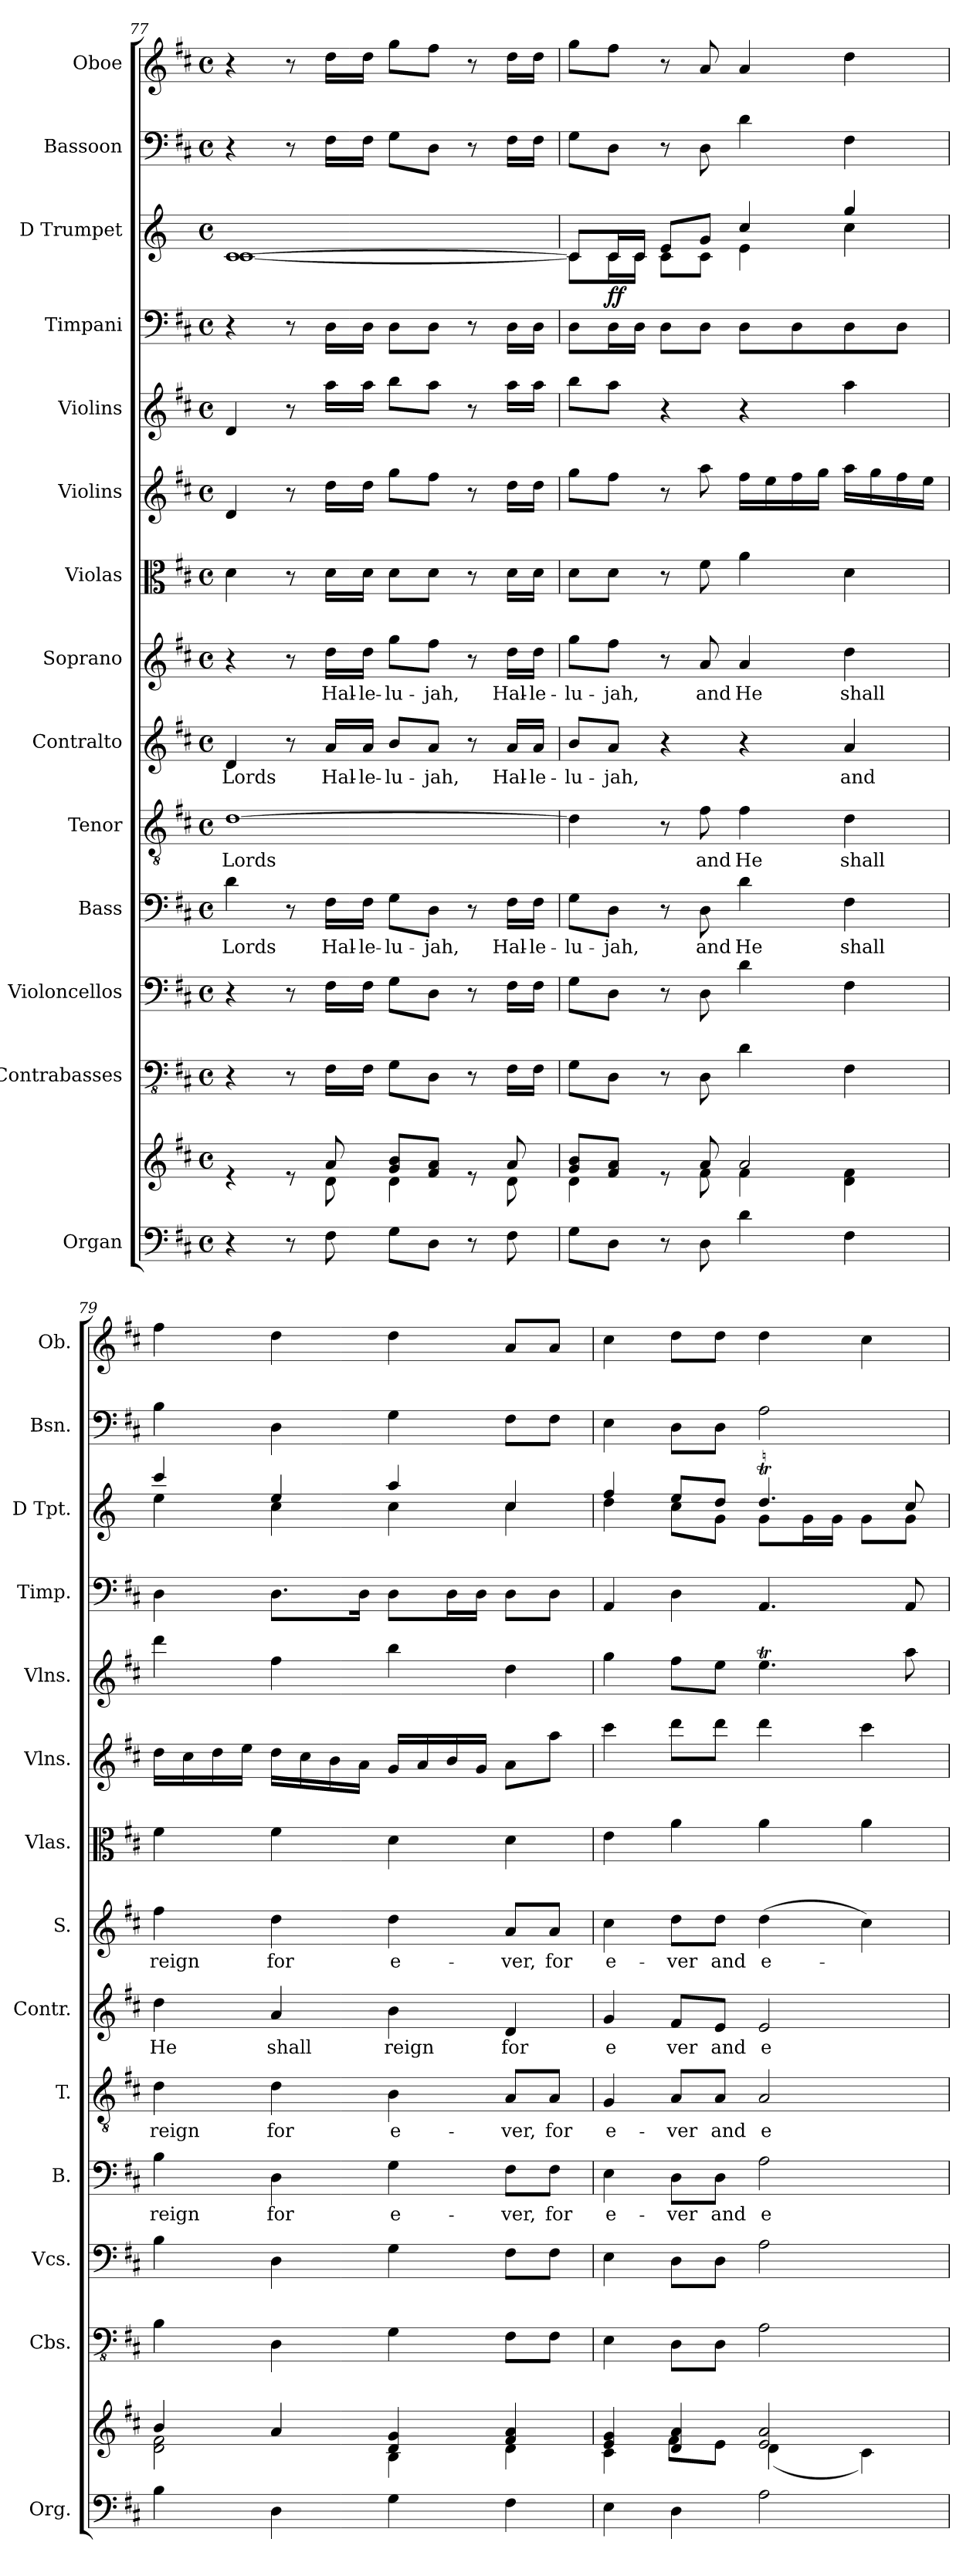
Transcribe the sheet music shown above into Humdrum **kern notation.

**kern	**kern	**kern	**kern	**kern	**text	**kern	**text	**kern	**text	**kern	**text	**kern	**kern	**kern	**kern	**kern	**dynam	**kern	**kern
*part14	*part14	*part13	*part12	*part11	*part11	*part10	*part10	*part9	*part9	*part8	*part8	*part7	*part6	*part5	*part4	*part3	*part3	*part2	*part1
*staff15	*staff14	*staff13	*staff12	*staff11	*staff11	*staff10	*staff10	*staff9	*staff9	*staff8	*staff8	*staff7	*staff6	*staff5	*staff4	*staff3	*staff3	*staff2	*staff1
*I"Organ	*	*I"Contrabasses	*I"Violoncellos	*I"Bass	*	*I"Tenor	*	*I"Contralto	*	*I"Soprano	*	*I"Violas	*I"Violins	*I"Violins	*I"Timpani	*I"D Trumpet	*	*I"Bassoon	*I"Oboe
*I'Org.	*	*I'Cbs.	*I'Vcs.	*I'B.	*	*I'T.	*	*I'Contr.	*	*I'S.	*	*I'Vlas.	*I'Vlns.	*I'Vlns.	*I'Timp.	*I'D Tpt.	*	*I'Bsn.	*I'Ob.
!!LO:PB:g=z
*clefF4	*clefG2	*clefFv4	*clefF4	*clefF4	*	*clefGv2	*	*clefG2	*	*clefG2	*	*clefC3	*clefG2	*clefG2	*clefF4	*clefG2	*	*clefF4	*clefG2
*	*	*	*	*	*	*	*	*	*	*	*	*	*	*	*	*ITrd-1c-2	*	*	*
*k[f#c#]	*k[f#c#]	*k[f#c#]	*k[f#c#]	*k[f#c#]	*	*k[f#c#]	*	*k[f#c#]	*	*k[f#c#]	*	*k[f#c#]	*k[f#c#]	*k[f#c#]	*k[f#c#]	*k[f#c#]	*	*k[f#c#]	*k[f#c#]
*M4/4	*M4/4	*M4/4	*M4/4	*M4/4	*	*M4/4	*	*M4/4	*	*M4/4	*	*M4/4	*M4/4	*M4/4	*M4/4	*M4/4	*	*M4/4	*M4/4
*met(c)	*met(c)	*met(c)	*met(c)	*met(c)	*	*met(c)	*	*met(c)	*	*met(c)	*	*met(c)	*met(c)	*met(c)	*met(c)	*met(c)	*	*met(c)	*met(c)
=77	=77	=77	=77	=77	=77	=77	=77	=77	=77	=77	=77	=77	=77	=77	=77	=77	=77	=77	=77
*	*^	*	*	*	*	*	*	*	*	*	*	*	*	*	*	*^	*	*	*
4r	4re	4.ryy	4r	4r	4d\	Lords	[1d	Lords	4d/	Lords	4r	.	4d\	4d/	4d/	4r	[1d	[1d	.	4r	4r
8r	8re	.	8r	8r	8r	.	.	.	8r	.	8r	.	8r	8r	8r	8r	.	.	.	8r	8r
8F#\	8a/	8d\	16FF#\LL	16F#\LL	16F#\LL	Hal-	.	.	16a/LL	Hal-	16dd\LL	Hal-	16d\LL	16dd\LL	16aa\LL	16D\LL	.	.	.	16F#\LL	16dd\LL
.	.	.	16FF#\JJ	16F#\JJ	16F#\JJ	-le-	.	.	16a/JJ	-le-	16dd\JJ	-le-	16d\JJ	16dd\JJ	16aa\JJ	16D\JJ	.	.	.	16F#\JJ	16dd\JJ
8G\L	8g/ 8b/L	4d\	8GG\L	8G\L	8G\L	-lu-	.	.	8b/L	-lu-	8gg\L	-lu-	8d\L	8gg\L	8bb\L	8D\L	.	.	.	8G\L	8gg\L
8D\J	8f#/ 8a/J	.	8DD\J	8D\J	8D\J	-jah,	.	.	8a/J	-jah,	8ff#\J	-jah,	8d\J	8ff#\J	8aa\J	8D\J	.	.	.	8D\J	8ff#\J
8r	8re	8ryy	8r	8r	8r	.	.	.	8r	.	8r	.	8r	8r	8r	8r	.	.	.	8r	8r
8F#\	8a/	8d\	16FF#\LL	16F#\LL	16F#\LL	Hal-	.	.	16a/LL	Hal-	16dd\LL	Hal-	16d\LL	16dd\LL	16aa\LL	16D\LL	.	.	.	16F#\LL	16dd\LL
.	.	.	16FF#\JJ	16F#\JJ	16F#\JJ	-le-	.	.	16a/JJ	-le-	16dd\JJ	-le-	16d\JJ	16dd\JJ	16aa\JJ	16D\JJ	.	.	.	16F#\JJ	16dd\JJ
=78	=78	=78	=78	=78	=78	=78	=78	=78	=78	=78	=78	=78	=78	=78	=78	=78	=78	=78	=78	=78	=78
8G\L	8g/ 8b/L	4d\	8GG\L	8G\L	8G\L	-lu-	4d\]	.	8b/L	-lu-	8gg\L	-lu-	8d\L	8gg\L	8bb\L	8D\L	8d/L]	8d\L]	.	8G\L	8gg\L
!	!	!	!	!	!	!	!	!	!	!	!	!	!	!	!	!	!	!	!LO:DY:b	!	!
8D\J	8f#/ 8a/J	.	8DD\J	8D\J	8D\J	-jah,	.	.	8a/J	-jah,	8ff#\J	-jah,	8d\J	8ff#\J	8aa\J	16D\L	16d/L	16d\L	ff	8D\J	8ff#\J
.	.	.	.	.	.	.	.	.	.	.	.	.	.	.	.	16D\JJ	16d/JJ	16d\JJ	.	.	.
8r	8re	8ryy	8r	8r	8r	.	8r	.	4r	.	8r	.	8r	8r	4r	8D\L	8f#/L	8d\L	.	8r	8r
8D\	8a/	8f#\	8DD\	8D\	8D\	and	8f#\	and	.	.	8a/	and	8f#\	8aa\	.	8D\J	8a/J	8d\J	.	8D\	8a/
4d\	2a/	4f#\	4D\	4d\	4d\	He	4f#\	He	4r	.	4a/	He	4a\	16ff#\LL	4r	8D\L	4dd/	4f#\	.	4d\	4a/
.	.	.	.	.	.	.	.	.	.	.	.	.	.	16ee\	.	.	.	.	.	.	.
.	.	.	.	.	.	.	.	.	.	.	.	.	.	16ff#\	.	8D\	.	.	.	.	.
.	.	.	.	.	.	.	.	.	.	.	.	.	.	16gg\JJ	.	.	.	.	.	.	.
4F#\	.	4d\ 4f#\	4FF#\	4F#\	4F#\	shall	4d\	shall	4a/	and	4dd\	shall	4d\	16aa\LL	4aa\	8D\	4aa/	4dd\	.	4F#\	4dd\
.	.	.	.	.	.	.	.	.	.	.	.	.	.	16gg\	.	.	.	.	.	.	.
.	.	.	.	.	.	.	.	.	.	.	.	.	.	16ff#\	.	8D\J	.	.	.	.	.
.	.	.	.	.	.	.	.	.	.	.	.	.	.	16ee\JJ	.	.	.	.	.	.	.
=79	=79	=79	=79	=79	=79	=79	=79	=79	=79	=79	=79	=79	=79	=79	=79	=79	=79	=79	=79	=79	=79
4B\	4b/	2d\ 2f#\	4BB\	4B\	4B\	reign	4d\	reign	4dd\	He	4ff#\	reign	4f#\	16dd\LL	4ddd\	4D\	4ddd/	4ff#\	.	4B\	4ff#\
.	.	.	.	.	.	.	.	.	.	.	.	.	.	16cc#\	.	.	.	.	.	.	.
.	.	.	.	.	.	.	.	.	.	.	.	.	.	16dd\	.	.	.	.	.	.	.
.	.	.	.	.	.	.	.	.	.	.	.	.	.	16ee\JJ	.	.	.	.	.	.	.
4D\	4a/	.	4DD\	4D\	4D\	for	4d\	for	4a/	shall	4dd\	for	4f#\	16dd\LL	4ff#\	8.D\L	4ff#/	4dd\	.	4D\	4dd\
.	.	.	.	.	.	.	.	.	.	.	.	.	.	16cc#\	.	.	.	.	.	.	.
.	.	.	.	.	.	.	.	.	.	.	.	.	.	16b\	.	.	.	.	.	.	.
.	.	.	.	.	.	.	.	.	.	.	.	.	.	16a\JJ	.	16D\Jk	.	.	.	.	.
4G\	4d/ 4g/	4B\	4GG\	4G\	4G\	e-	4B\	e-	4b\	reign	4dd\	e-	4d\	16g/LL	4bb\	8D\L	4bb/	4dd\	.	4G\	4dd\
.	.	.	.	.	.	.	.	.	.	.	.	.	.	16a/	.	.	.	.	.	.	.
.	.	.	.	.	.	.	.	.	.	.	.	.	.	16b/	.	16D\L	.	.	.	.	.
.	.	.	.	.	.	.	.	.	.	.	.	.	.	16g/JJ	.	16D\JJ	.	.	.	.	.
4F#\	4f#/ 4a/	4d\	8FF#\L	8F#\L	8F#\L	-ver,	8A/L	-ver,	4d/	for	8a/L	-ver,	4d\	8a\L	4dd\	8D\L	4dd/	4dd\	.	8F#\L	8a/L
.	.	.	8FF#\J	8F#\J	8F#\J	for	8A/J	for	.	.	8a/J	for	.	8aa\J	.	8D\J	.	.	.	8F#\J	8a/J
!!LO:PB:g=z
=80	=80	=80	=80	=80	=80	=80	=80	=80	=80	=80	=80	=80	=80	=80	=80	=80	=80	=80	=80	=80	=80
4E\	4e/ 4g/	4c#\	4EE\	4E\	4E\	e-	4G/	e-	4g/	e	4cc#\	e-	4e\	4ccc#\	4gg\	4AA/	4gg/	4ee\	.	4E\	4cc#\
4D\	4d/ 4a/	8f#\L	8DD\L	8D\L	8D\L	-ver	8A/L	-ver	8f#/L	ver	8dd\L	-ver	4a\	8ddd\L	8ff#\L	4D\	8ff#/L	8dd\L	.	8D\L	8dd\L
.	.	8e\J	8DD\J	8D\J	8D\J	and	8A/J	and	8e/J	and	8dd\J	and	.	8ddd\J	8ee\J	.	8ee/J	8a\J	.	8D\J	8dd\J
2A\	2e/ 2a/	(4d\	2AA\	2A\	2A\	e-	2A/	e-	2e/	e-	(4dd\	e-	4a\	4ddd\	4.eeT\	4.AA/	4.eet/	8a\L	.	2A\	4dd\
.	.	.	.	.	.	.	.	.	.	.	.	.	.	.	.	.	.	16a\L	.	.	.
.	.	.	.	.	.	.	.	.	.	.	.	.	.	.	.	.	.	16a\JJ	.	.	.
.	.	4c#\)	.	.	.	.	.	.	.	.	4cc#\)	.	4a\	4ccc#\	.	.	.	8a\L	.	.	4cc#\
.	.	.	.	.	.	.	.	.	.	.	.	.	.	.	8aa\	8AA/	8dd/	8a\J	.	.	.
*	*v	*v	*	*	*	*	*	*	*	*	*	*	*	*	*	*	*v	*v	*	*	*
=	=	=	=	=	=	=	=	=	=	=	=	=	=	=	=	=	=	=	=
*-	*-	*-	*-	*-	*-	*-	*-	*-	*-	*-	*-	*-	*-	*-	*-	*-	*-	*-	*-
